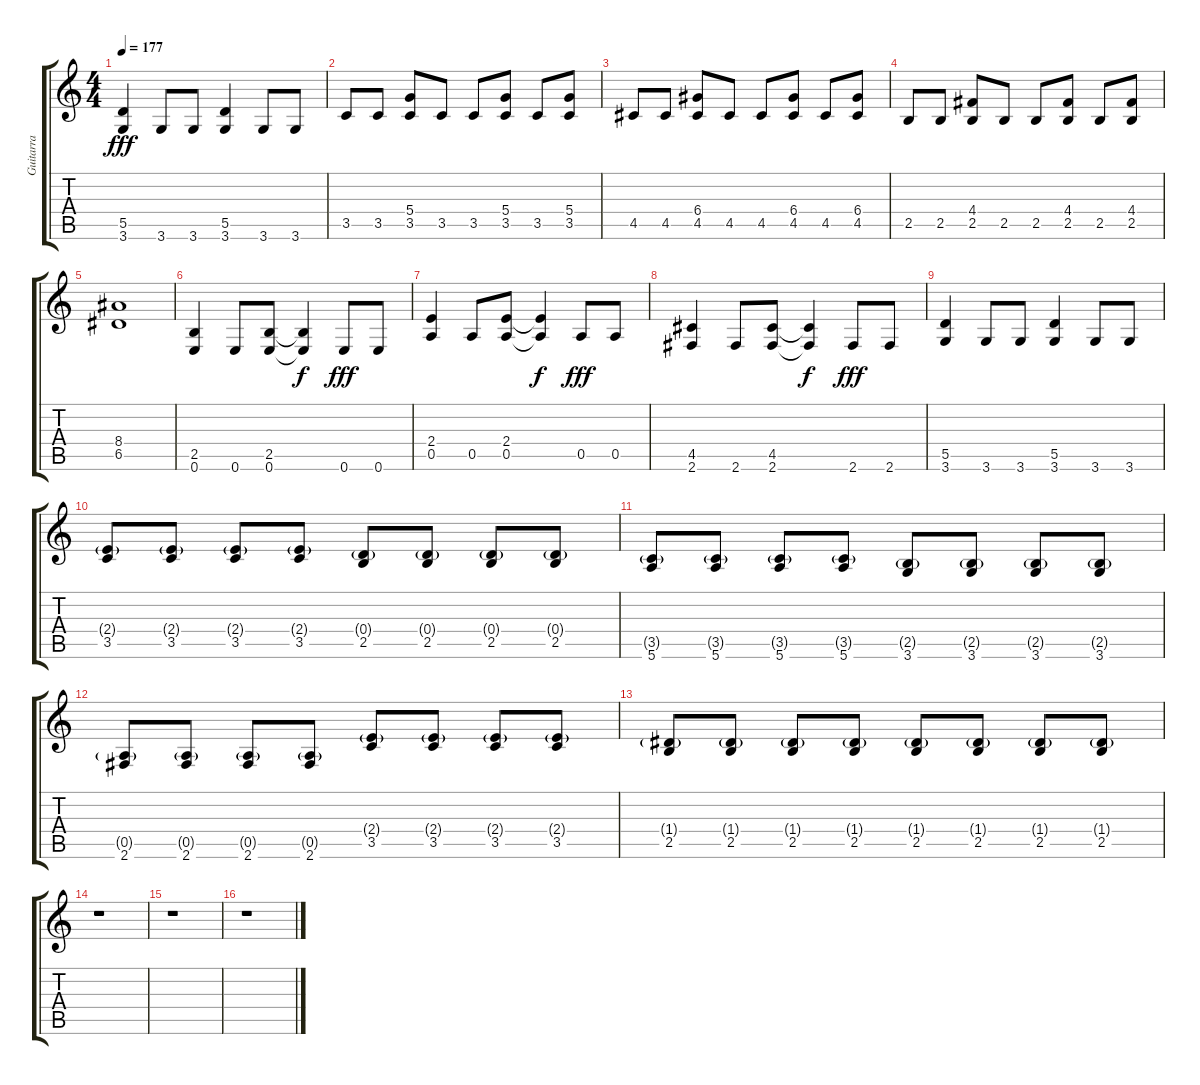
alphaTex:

\track ("Guitarra" "Guitarra") {instrument distortionguitar}
\staff {score tabs}
\tuning (E4 B3 G3 D3 A2 E2) {hide}
\ts (4 4)
\tempo 177
\clef g2
\ks c
(5.5 3.6).4{dy fff} 3.6.8 3.6.8 (5.5 3.6).4 3.6.8 3.6.8 |
3.5.8 3.5.8 (5.4 3.5).8 3.5.8 3.5.8 (5.4 3.5).8 3.5.8 (5.4 3.5).8 |
4.5.8 4.5.8 (6.4 4.5).8 4.5.8 4.5.8 (6.4 4.5).8 4.5.8 (6.4 4.5).8 |
2.5.8 2.5.8 (4.4 2.5).8 2.5.8 2.5.8 (4.4 2.5).8 2.5.8 (4.4 2.5).8 |
(8.4 6.5).1 |
(2.5 0.6).4 0.6.8 (2.5 0.6).8 (2.5{t} 0.6{t}).4{dy f} 0.6.8{dy fff} 0.6.8 |
(2.4 0.5).4 0.5.8 (2.4 0.5).8 (2.4{t} 0.5{t}).4{dy f} 0.5.8{dy fff} 0.5.8 |
(4.5 2.6).4 2.6.8 (4.5 2.6).8 (4.5{t} 2.6{t}).4{dy f} 2.6.8{dy fff} 2.6.8 |
(5.5 3.6).4 3.6.8 3.6.8 (5.5 3.6).4 3.6.8 3.6.8 |
(2.4{g} 3.5).8 (2.4{g} 3.5).8 (2.4{g} 3.5).8 (2.4{g} 3.5).8 (0.4{g} 2.5).8 (0.4{g} 2.5).8 (0.4{g} 2.5).8 (0.4{g} 2.5).8 |
(3.5{g} 5.6).8 (3.5{g} 5.6).8 (3.5{g} 5.6).8 (3.5{g} 5.6).8 (2.5{g} 3.6).8 (2.5{g} 3.6).8 (2.5{g} 3.6).8 (2.5{g} 3.6).8 |
(0.5{g} 2.6).8 (0.5{g} 2.6).8 (0.5{g} 2.6).8 (0.5{g} 2.6).8 (2.4{g} 3.5).8 (2.4{g} 3.5).8 (2.4{g} 3.5).8 (2.4{g} 3.5).8 |
(1.4{g} 2.5).8 (1.4{g} 2.5).8 (1.4{g} 2.5).8 (1.4{g} 2.5).8 (1.4{g} 2.5).8 (1.4{g} 2.5).8 (1.4{g} 2.5).8 (1.4{g} 2.5).8 |
r.1 |
r.1 |
r.1
